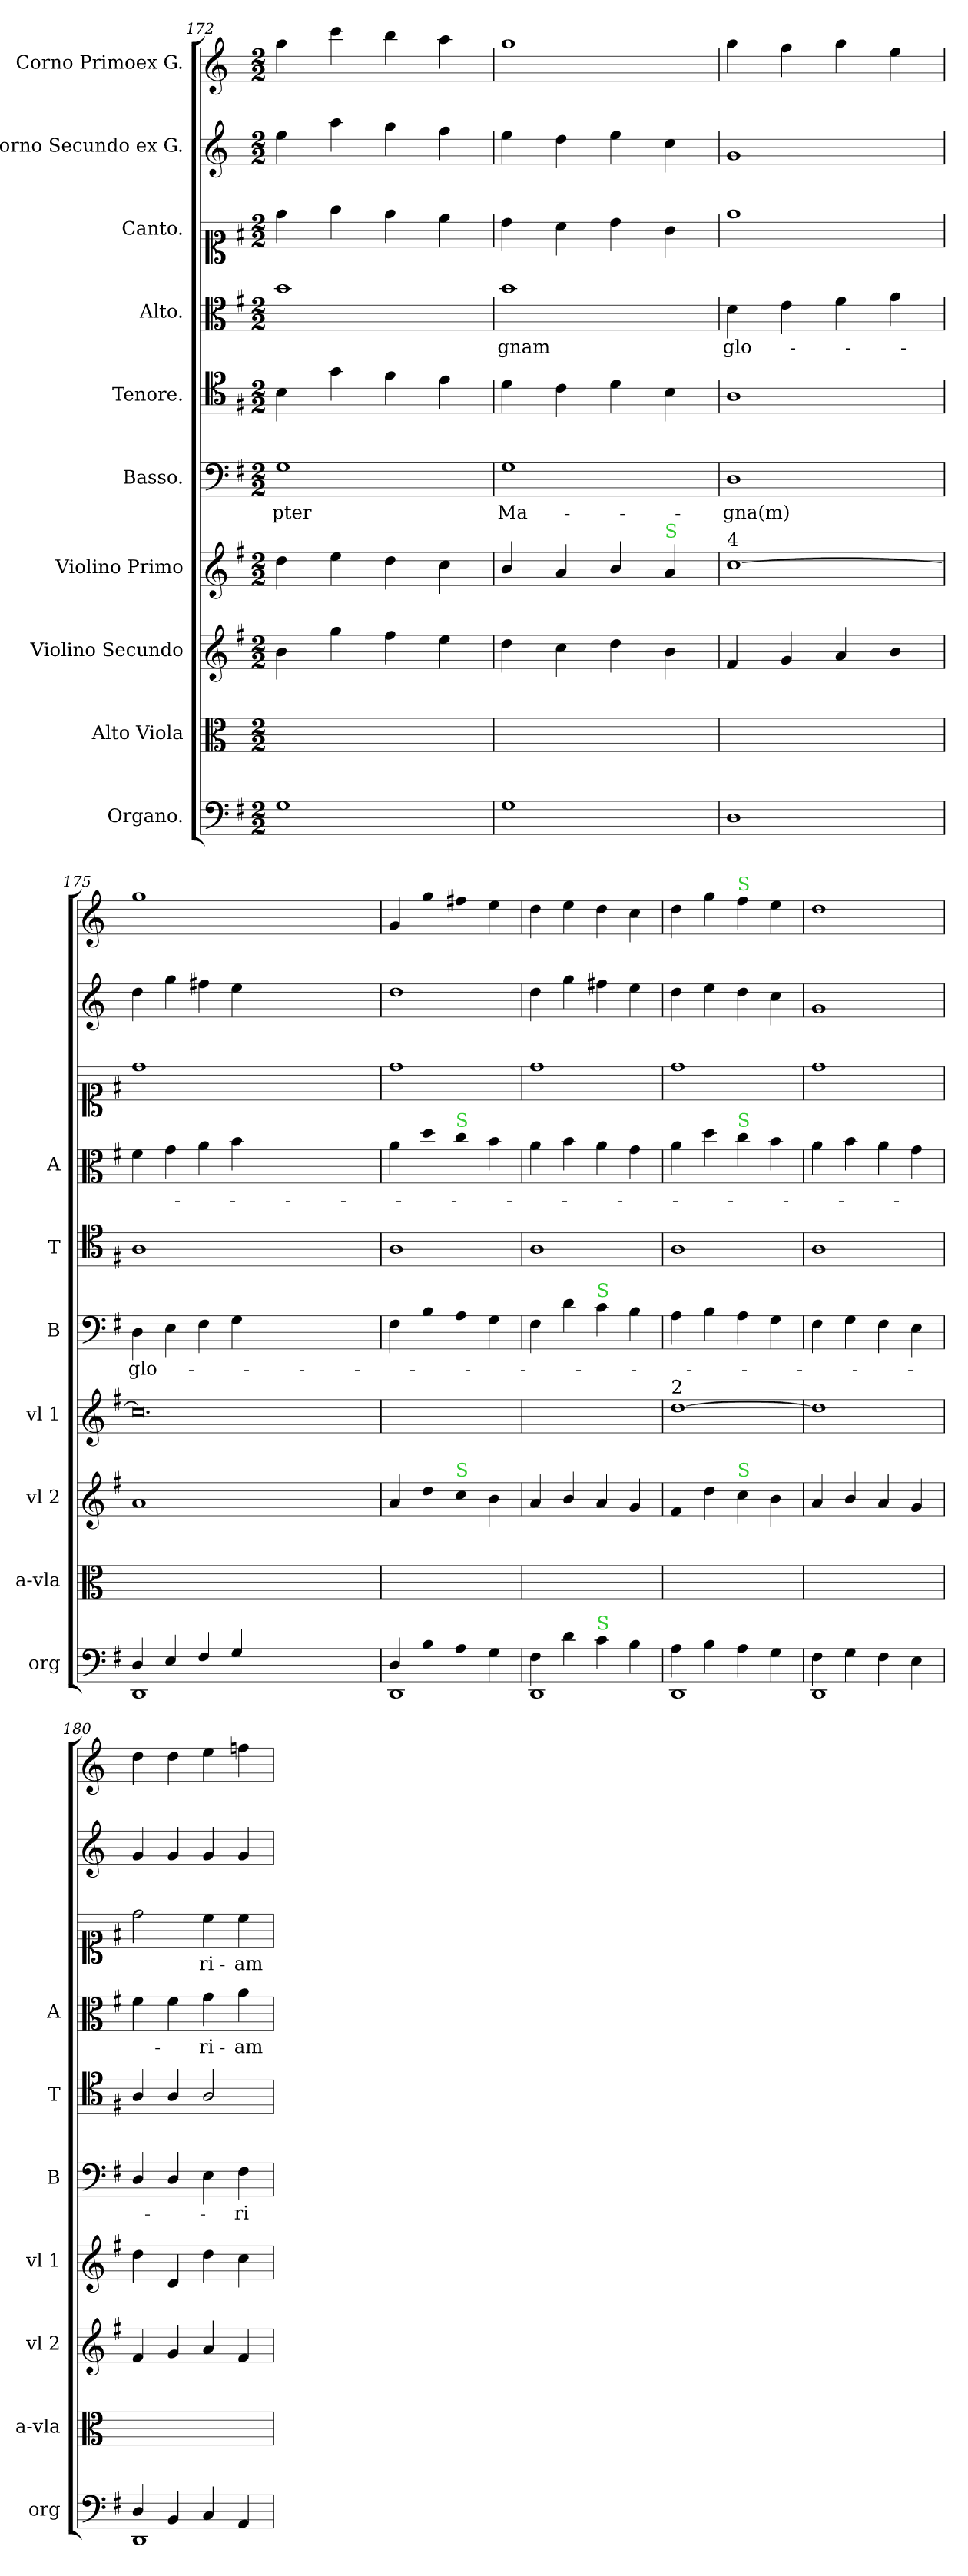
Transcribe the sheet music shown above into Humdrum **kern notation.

**kern	**kern	**kern	**kern	**kern	**text	**kern	**kern	**text	**kern	**text	**kern	**kern
*part10	*part9	*part8	*part7	*part6	*part6	*part5	*part4	*part4	*part3	*part3	*part2	*part1
*staff10	*staff9	*staff8	*staff7	*staff6	*staff6	*staff5	*staff4	*staff4	*staff3	*staff3	*staff2	*staff1
*I"Organo.	*I"Alto Viola	*I"Violino Secundo	*I"Violino Primo	*I"Basso.	*	*I"Tenore.	*I"Alto.	*	*I"Canto.	*	*I"Corno Secundo ex G.	*I"Corno Primoex G.
*I'org	*I'a-vla	*I'vl 2	*I'vl 1	*I'B	*	*I'T	*I'A	*	*	*	*	*
*clefF4	*clefC3	*clefG2	*clefG2	*clefF4	*	*clefC4	*clefC3	*	*clefC1	*	*clefG2	*clefG2
*	*	*	*	*	*	*	*	*	*	*	*ITrd3c5	*ITrd3c5
*k[f#]	*k[]	*k[f#]	*k[f#]	*k[f#]	*	*k[f#]	*k[f#]	*	*k[f#]	*	*k[f#]	*k[f#]
*M2/2	*M2/2	*M2/2	*M2/2	*M2/2	*	*M2/2	*M2/2	*	*M2/2	*	*M2/2	*M2/2
=172	=172	=172	=172	=172	=172	=172	=172	=172	=172	=172	=172	=172
1G	1ryy	4b\	4dd\	1G	-pter	4B\	1b	.	4dd\	.	4b\	4dd\
.	.	4gg\	4ee\	.	.	4g\	.	.	4ee\	.	4ee\	4gg\
.	.	4ff#\	4dd\	.	.	4f#\	.	.	4dd\	.	4dd\	4ff#\
.	.	4ee\	4cc\	.	.	4e\	.	.	4cc\	.	4cc\	4ee\
=173	=173	=173	=173	=173	=173	=173	=173	=173	=173	=173	=173	=173
1G	1ryy	4dd\	4b/	1G	Ma-	4d\	1b	-gnam	4b\	.	4b\	1dd
.	.	4cc\	4a/	.	.	4c\	.	.	4a\	.	4a\	.
.	.	4dd\	4b/	.	.	4d\	.	.	4b\	.	4b\	.
!	!	!	!LO:TX:a:color=limegreen:t=S	!	!	!	!	!	!	!	!	!
.	.	4b\	4a/	.	.	4B\	.	.	4g\	.	4g\	.
=174	=174	=174	=174	=174	=174	=174	=174	=174	=174	=174	=174	=174
!	!	!	!LO:TX:a:t=4	!	!	!	!	!	!	!	!	!
1D	1ryy	4f#/	[1cc	1D	-gna(m)	1A	4d\	glo-	1dd	.	1d	4dd\
.	.	4g/	.	.	.	.	4e\	.	.	.	.	4cc\
.	.	4a/	.	.	.	.	4f#\	.	.	.	.	4dd\
.	.	4b/	.	.	.	.	4g\	.	.	.	.	4b\
=175	=175	=175	=175	=175	=175	=175	=175	=175	=175	=175	=175	=175
*^	*	*	*	*	*	*	*	*	*	*	*	*
4D/	1DD	1ryy	1a	0.cc]	4D\	glo-	1A	4f#\	.	1dd	.	4a\	1dd
4E/	.	.	.	.	4E\	.	.	4g\	.	.	.	4dd\	.
4F#/	.	.	.	.	4F#\	.	.	4a\	.	.	.	4cc#X\	.
4G/	.	.	.	.	4G\	.	.	4b\	.	.	.	4b\	.
0ryy	0ryy	0ryy	0ryy	.	0ryy	.	0ryy	0ryy	.	0ryy	.	0ryy	0ryy
=176	=176	=176	=176	=176	=176	=176	=176	=176	=176	=176	=176	=176	=176
4D/	1DD	1ryy	4a/	1ryy	4F#\	.	1A	4a\	.	1dd	.	1a	4d/
4B\	.	.	4dd\	.	4B\	.	.	4dd\	.	.	.	.	4dd\
!	!	!	!	!	!	!	!	!LO:TX:a:color=limegreen:t=S	!	!	!	!	!
!	!	!	!LO:TX:a:color=limegreen:t=S	!	!	!	!	!	!	!	!	!	!
4A\	.	.	4cc\	.	4A\	.	.	4cc\	.	.	.	.	4cc#X\
4G\	.	.	4b\	.	4G\	.	.	4b\	.	.	.	.	4b\
=177	=177	=177	=177	=177	=177	=177	=177	=177	=177	=177	=177	=177	=177
4F#\	1DD	1ryy	4a/	1ryy	4F#\	.	1A	4a\	.	1dd	.	4a\	4a\
4d\	.	.	4b/	.	4d\	.	.	4b\	.	.	.	4dd\	4b\
!	!	!	!	!	!LO:TX:a:color=limegreen:t=S	!	!	!	!	!	!	!	!
!LO:TX:a:color=limegreen:t=S	!	!	!	!	!	!	!	!	!	!	!	!	!
4c\	.	.	4a/	.	4c\	.	.	4a\	.	.	.	4cc#X\	4a\
4B\	.	.	4g/	.	4B\	.	.	4g\	.	.	.	4b\	4g\
=178	=178	=178	=178	=178	=178	=178	=178	=178	=178	=178	=178	=178	=178
!	!	!	!	!LO:TX:a:t=2	!	!	!	!	!	!	!	!	!
4A\	1DD	1ryy	4f#/	[1dd	4A\	.	1A	4a\	.	1dd	.	4a\	4a\
4B\	.	.	4dd\	.	4B\	.	.	4dd\	.	.	.	4b\	4dd\
!	!	!	!	!	!	!	!	!	!	!	!	!	!LO:TX:a:color=limegreen:t=S
!	!	!	!	!	!	!	!	!LO:TX:a:color=limegreen:t=S	!	!	!	!	!
!	!	!	!LO:TX:a:color=limegreen:t=S	!	!	!	!	!	!	!	!	!	!
4A\	.	.	4cc\	.	4A\	.	.	4cc\	.	.	.	4a\	4cc\
4G\	.	.	4b\	.	4G\	.	.	4b\	.	.	.	4g\	4b\
=179	=179	=179	=179	=179	=179	=179	=179	=179	=179	=179	=179	=179	=179
4F#\	1DD	1ryy	4a/	1dd]	4F#\	.	1A	4a\	.	1dd	.	1d	1a
4G\	.	.	4b/	.	4G\	.	.	4b\	.	.	.	.	.
4F#\	.	.	4a/	.	4F#\	.	.	4a\	.	.	.	.	.
4E\	.	.	4g/	.	4E\	.	.	4g\	.	.	.	.	.
=180	=180	=180	=180	=180	=180	=180	=180	=180	=180	=180	=180	=180	=180
4D/	1DD	1ryy	4f#/	4dd\	4D/	.	4A/	4f#\	.	2dd\	.	4d/	4a\
4BB/	.	.	4g/	4d/	4D/	.	4A/	4f#\	.	.	.	4d/	4a\
4C/	.	.	4a/	4dd\	4E\	.	2A/	4g\	-ri-	4cc\	-ri-	4d/	4b\
4AA/	.	.	4f#/	4cc\	4F#\	-ri-	.	4a\	-am	4cc\	-am	4d/	4ccn\
*v	*v	*	*	*	*	*	*	*	*	*	*	*	*
=	=	=	=	=	=	=	=	=	=	=	=	=
*-	*-	*-	*-	*-	*-	*-	*-	*-	*-	*-	*-	*-
